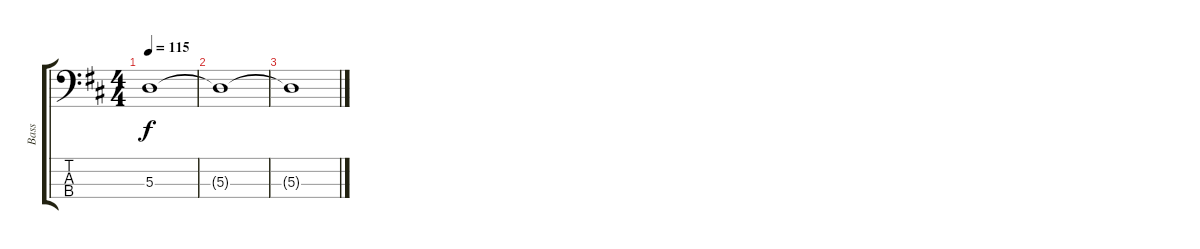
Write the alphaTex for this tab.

\track ("Bass" "Bass") {instrument electricbassfinger}
\staff {score tabs}
\tuning (G2 D2 A1 E1) {hide}
\ts (4 4)
\tempo 115
\clef f4
\ks d
5.3.1{dy f} |
5.3{t}.1 |
5.3{t}.1
